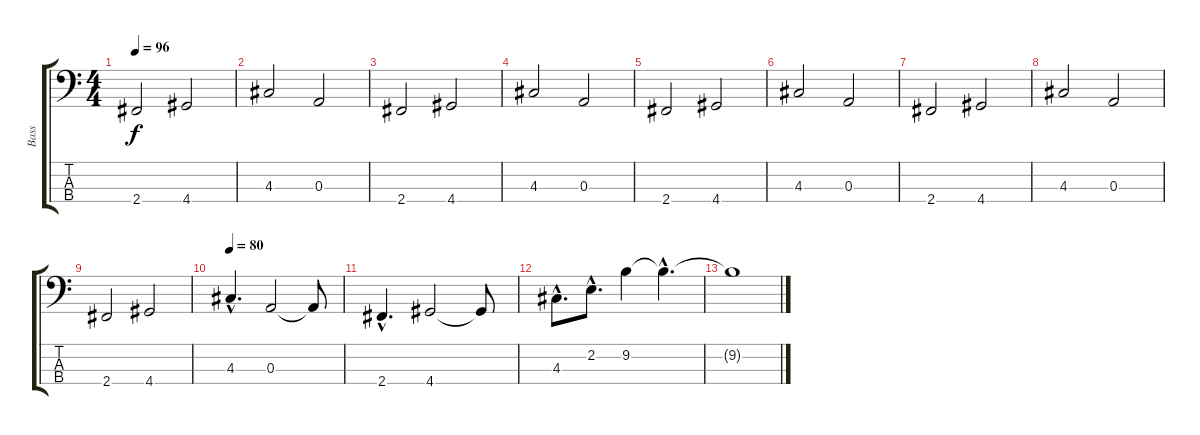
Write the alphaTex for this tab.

\track ("Bass" "Bass") {instrument electricbasspick}
\staff {score tabs}
\tuning (G2 D2 A1 E1) {hide}
\ts (4 4)
\tempo 96
\clef f4
\ks c
2.4.2{dy f} 4.4.2 |
4.3.2 0.3.2 |
2.4.2 4.4.2 |
4.3.2 0.3.2 |
2.4.2 4.4.2 |
4.3.2 0.3.2 |
2.4.2 4.4.2 |
4.3.2 0.3.2 |
2.4.2 4.4.2 |
\tempo 80
4.3{hac}.4{d} 0.3.2 0.3{t}.8 |
2.4{hac}.4{d} 4.4.2 4.4{t}.8 |
4.3{hac}.8{d} 2.2{hac}.8{d} 9.2.4 9.2{hac t}.4{d} |
9.2{t}.1
